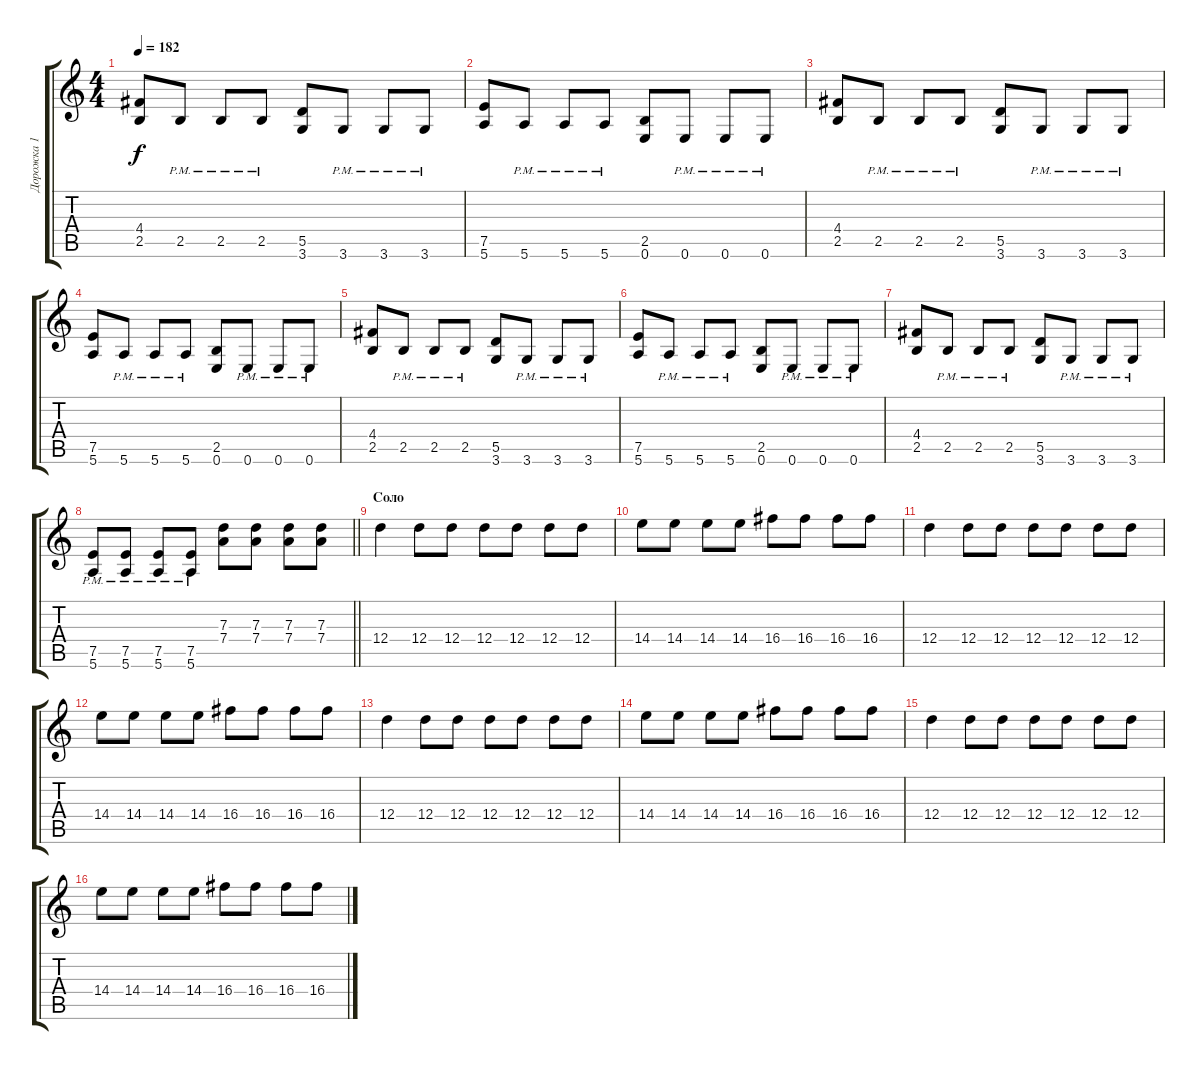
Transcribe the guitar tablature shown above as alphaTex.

\track ("Дорожка 1" "Дорожка 1") {instrument distortionguitar}
\staff {score tabs}
\tuning (E4 B3 G3 D3 A2 E2) {hide}
\ts (4 4)
\tempo 182
\clef g2
\ks c
(4.4 2.5).8{dy f} 2.5{pm}.8 2.5{pm}.8 2.5{pm}.8 (5.5 3.6).8 3.6{pm}.8 3.6{pm}.8 3.6{pm}.8 |
(7.5 5.6).8 5.6{pm}.8 5.6{pm}.8 5.6{pm}.8 (2.5 0.6).8 0.6{pm}.8 0.6{pm}.8 0.6{pm}.8 |
(4.4 2.5).8 2.5{pm}.8 2.5{pm}.8 2.5{pm}.8 (5.5 3.6).8 3.6{pm}.8 3.6{pm}.8 3.6{pm}.8 |
(7.5 5.6).8 5.6{pm}.8 5.6{pm}.8 5.6{pm}.8 (2.5 0.6).8 0.6{pm}.8 0.6{pm}.8 0.6{pm}.8 |
(4.4 2.5).8 2.5{pm}.8 2.5{pm}.8 2.5{pm}.8 (5.5 3.6).8 3.6{pm}.8 3.6{pm}.8 3.6{pm}.8 |
(7.5 5.6).8 5.6{pm}.8 5.6{pm}.8 5.6{pm}.8 (2.5 0.6).8 0.6{pm}.8 0.6{pm}.8 0.6{pm}.8 |
(4.4 2.5).8 2.5{pm}.8 2.5{pm}.8 2.5{pm}.8 (5.5 3.6).8 3.6{pm}.8 3.6{pm}.8 3.6{pm}.8 |
\barLineRight lightlight
(7.5{pm} 5.6{pm}).8 (7.5{pm} 5.6{pm}).8 (7.5{pm} 5.6{pm}).8 (7.5{pm} 5.6{pm}).8 (7.3 7.4).8 (7.3 7.4).8 (7.3 7.4).8 (7.3 7.4).8 |
\section ("" "Соло")
12.4.4 12.4.8 12.4.8 12.4.8 12.4.8 12.4.8 12.4.8 |
14.4.8 14.4.8 14.4.8 14.4.8 16.4.8 16.4.8 16.4.8 16.4.8 |
12.4.4 12.4.8 12.4.8 12.4.8 12.4.8 12.4.8 12.4.8 |
14.4.8 14.4.8 14.4.8 14.4.8 16.4.8 16.4.8 16.4.8 16.4.8 |
12.4.4 12.4.8 12.4.8 12.4.8 12.4.8 12.4.8 12.4.8 |
14.4.8 14.4.8 14.4.8 14.4.8 16.4.8 16.4.8 16.4.8 16.4.8 |
12.4.4 12.4.8 12.4.8 12.4.8 12.4.8 12.4.8 12.4.8 |
14.4.8 14.4.8 14.4.8 14.4.8 16.4.8 16.4.8 16.4.8 16.4.8
